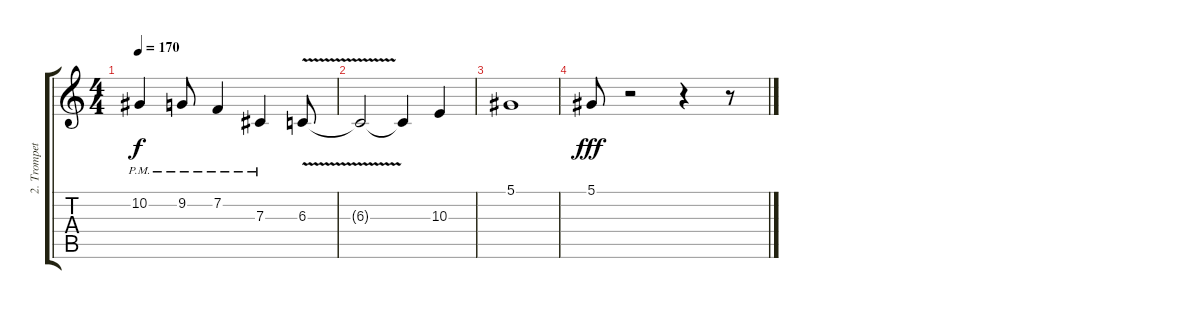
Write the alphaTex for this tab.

\track ("2. Trompete" "2. Trompet") {instrument trumpet}
\staff {score tabs}
\tuning (Eb4 Bb3 Gb3 Db3 Ab2 Eb2) {hide}
\ts (4 4)
\tempo 170
\clef g2
\ks c
10.2{pm}.4{dy f} 9.2{pm}.8 7.2{pm}.4 7.3{pm}.4 6.3{v}.8 |
6.3{t}.2 6.3{t}.4 10.3.4 |
5.1.1 |
5.1.8{dy fff} r.2 r.4 r.8
